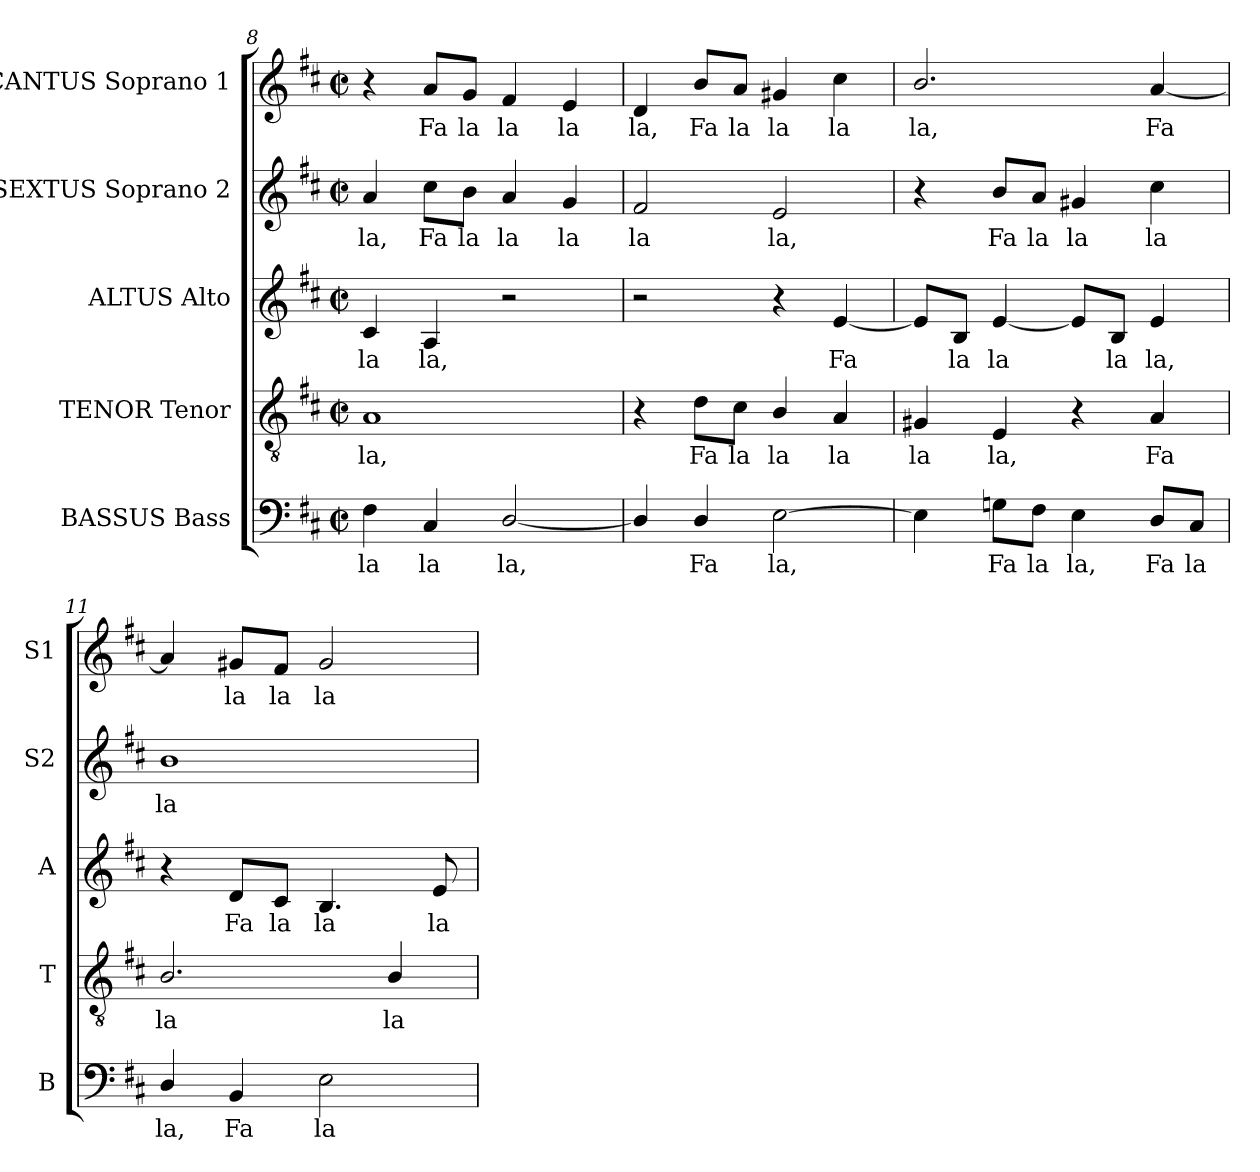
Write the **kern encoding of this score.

**kern	**text	**kern	**text	**kern	**text	**kern	**text	**kern	**text
*part5	*part5	*part4	*part4	*part3	*part3	*part2	*part2	*part1	*part1
*staff5	*staff5	*staff4	*staff4	*staff3	*staff3	*staff2	*staff2	*staff1	*staff1
*I"BASSUS Bass	*	*I"TENOR Tenor	*	*I"ALTUS Alto	*	*I"SEXTUS Soprano 2	*	*I"CANTUS Soprano 1	*
*I'B	*	*I'T	*	*I'A	*	*I'S2	*	*I'S1	*
*clefF4	*	*clefGv2	*	*clefG2	*	*clefG2	*	*clefG2	*
*	*	*ITrd7c12	*	*	*	*	*	*	*
*k[f#c#]	*	*k[f#c#]	*	*k[f#c#]	*	*k[f#c#]	*	*k[f#c#]	*
*D:	*	*D:	*	*D:	*	*D:	*	*D:	*
*M2/2	*	*M2/2	*	*M2/2	*	*M2/2	*	*M2/2	*
*met(c|)	*	*met(c|)	*	*met(c|)	*	*met(c|)	*	*met(c|)	*
=8	=8	=8	=8	=8	=8	=8	=8	=8	=8
!	!LO:LY:b:color=#000000	!	!	!	!	!	!	!	!
!	!	!	!LO:LY:b:color=#000000	!	!	!	!	!	!
!	!	!	!	!	!LO:LY:b:color=#000000	!	!	!	!
!	!	!	!	!	!	!	!LO:LY:b:color=#000000	!	!
4F#i\	la	1AAi	la,	4c#i/	la	4ai/	la,	4r	.
!	!LO:LY:b:color=#000000	!	!	!	!	!	!	!	!
!	!	!	!	!	!LO:LY:b:color=#000000	!	!	!	!
!	!	!	!	!	!	!	!LO:LY:b:color=#000000	!	!
!	!	!	!	!	!	!	!	!	!LO:LY:b:color=#000000
4C#i/	la	.	.	4Ai/	la,	8cc#i\L	Fa	8ai/L	Fa
!	!	!	!	!	!	!	!LO:LY:b:color=#000000	!	!
!	!	!	!	!	!	!	!	!	!LO:LY:b:color=#000000
.	.	.	.	.	.	8bi\J	la	8gi/J	la
!	!LO:LY:b:color=#000000	!	!	!	!	!	!	!	!
!	!	!	!	!	!	!	!LO:LY:b:color=#000000	!	!
!	!	!	!	!	!	!	!	!	!LO:LY:b:color=#000000
[2Di/	la,	.	.	2r	.	4ai/	la	4f#i/	la
!	!	!	!	!	!	!	!LO:LY:b:color=#000000	!	!
!	!	!	!	!	!	!	!	!	!LO:LY:b:color=#000000
.	.	.	.	.	.	4gi/	la	4ei/	la
=9	=9	=9	=9	=9	=9	=9	=9	=9	=9
!	!	!	!	!	!	!	!LO:LY:b:color=#000000	!	!
!	!	!	!	!	!	!	!	!	!LO:LY:b:color=#000000
4Di/]	.	4r	.	2r	.	2f#i/	la	4di/	la,
!	!LO:LY:b:color=#000000	!	!	!	!	!	!	!	!
!	!	!	!LO:LY:b:color=#000000	!	!	!	!	!	!
!	!	!	!	!	!	!	!	!	!LO:LY:b:color=#000000
4Di/	Fa	8Di\L	Fa	.	.	.	.	8bi/L	Fa
!	!	!	!LO:LY:b:color=#000000	!	!	!	!	!	!
!	!	!	!	!	!	!	!	!	!LO:LY:b:color=#000000
.	.	8C#i\J	la	.	.	.	.	8ai/J	la
!	!LO:LY:b:color=#000000	!	!	!	!	!	!	!	!
!	!	!	!LO:LY:b:color=#000000	!	!	!	!	!	!
!	!	!	!	!	!	!	!LO:LY:b:color=#000000	!	!
!	!	!	!	!	!	!	!	!	!LO:LY:b:color=#000000
[2Ei\	la,	4BBi/	la	4r	.	2ei/	la,	4g#Xi/	la
!	!	!	!LO:LY:b:color=#000000	!	!	!	!	!	!
!	!	!	!	!	!LO:LY:b:color=#000000	!	!	!	!
!	!	!	!	!	!	!	!	!	!LO:LY:b:color=#000000
.	.	4AAi/	la	[4ei/	Fa	.	.	4cc#i\	la
=10	=10	=10	=10	=10	=10	=10	=10	=10	=10
!	!	!	!LO:LY:b:color=#000000	!	!	!	!	!	!
!	!	!	!	!	!	!	!	!	!LO:LY:b:color=#000000
4Ei\]	.	4GG#Xi/	la	8ei/L]	.	4r	.	2.bi/	la,
!	!	!	!	!	!LO:LY:b:color=#000000	!	!	!	!
.	.	.	.	8Bi/J	la	.	.	.	.
!	!LO:LY:b:color=#000000	!	!	!	!	!	!	!	!
!	!	!	!LO:LY:b:color=#000000	!	!	!	!	!	!
!	!	!	!	!	!LO:LY:b:color=#000000	!	!	!	!
!	!	!	!	!	!	!	!LO:LY:b:color=#000000	!	!
8Gni\L	Fa	4EEi/	la,	[4ei/	la	8bi/L	Fa	.	.
!	!LO:LY:b:color=#000000	!	!	!	!	!	!	!	!
!	!	!	!	!	!	!	!LO:LY:b:color=#000000	!	!
8F#i\J	la	.	.	.	.	8ai/J	la	.	.
!	!LO:LY:b:color=#000000	!	!	!	!	!	!	!	!
!	!	!	!	!	!	!	!LO:LY:b:color=#000000	!	!
4Ei\	la,	4r	.	8ei/L]	.	4g#Xi/	la	.	.
!	!	!	!	!	!LO:LY:b:color=#000000	!	!	!	!
.	.	.	.	8Bi/J	la	.	.	.	.
!	!LO:LY:b:color=#000000	!	!	!	!	!	!	!	!
!	!	!	!LO:LY:b:color=#000000	!	!	!	!	!	!
!	!	!	!	!	!LO:LY:b:color=#000000	!	!	!	!
!	!	!	!	!	!	!	!LO:LY:b:color=#000000	!	!
!	!	!	!	!	!	!	!	!	!LO:LY:b:color=#000000
8Di/L	Fa	4AAi/	Fa	4ei/	la,	4cc#i\	la	[4ai/	Fa
!	!LO:LY:b:color=#000000	!	!	!	!	!	!	!	!
8C#i/J	la	.	.	.	.	.	.	.	.
=11	=11	=11	=11	=11	=11	=11	=11	=11	=11
!	!LO:LY:b:color=#000000	!	!	!	!	!	!	!	!
!	!	!	!LO:LY:b:color=#000000	!	!	!	!	!	!
!	!	!	!	!	!	!	!LO:LY:b:color=#000000	!	!
4Di/	la,	2.BBi/	la	4r	.	1bi	la	4ai/]	.
!	!LO:LY:b:color=#000000	!	!	!	!	!	!	!	!
!	!	!	!	!	!LO:LY:b:color=#000000	!	!	!	!
!	!	!	!	!	!	!	!	!	!LO:LY:b:color=#000000
4BBi/	Fa	.	.	8di/L	Fa	.	.	8g#Xi/L	la
!	!	!	!	!	!LO:LY:b:color=#000000	!	!	!	!
!	!	!	!	!	!	!	!	!	!LO:LY:b:color=#000000
.	.	.	.	8c#i/J	la	.	.	8f#i/J	la
!	!LO:LY:b:color=#000000	!	!	!	!	!	!	!	!
!	!	!	!	!	!LO:LY:b:color=#000000	!	!	!	!
!	!	!	!	!	!	!	!	!	!LO:LY:b:color=#000000
2Ei\	la	.	.	4.Bi/	la	.	.	2g#i/	la
!	!	!	!LO:LY:b:color=#000000	!	!	!	!	!	!
.	.	4BBi/	la	.	.	.	.	.	.
!	!	!	!	!	!LO:LY:b:color=#000000	!	!	!	!
.	.	.	.	8ei/	la	.	.	.	.
=	=	=	=	=	=	=	=	=	=
*-	*-	*-	*-	*-	*-	*-	*-	*-	*-
